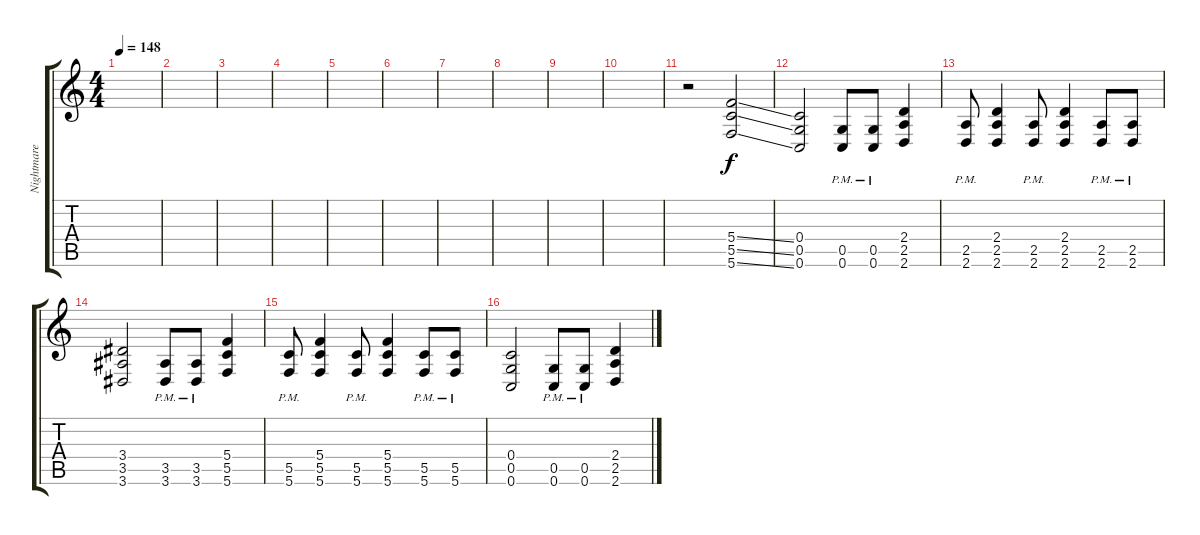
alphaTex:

\track ("Nightmare Industries" "Nightmare ") {instrument distortionguitar}
\staff {score tabs}
\tuning (D4 A3 F3 C3 G2 C2) {hide}
\ts (4 4)
\tempo 148
\clef g2
\ks c
|
|
|
|
|
|
|
|
|
|
r.2 (5.4{ss} 5.5{ss} 5.6{ss}).2 |
(0.4 0.5 0.6).2 (0.5{pm} 0.6{pm}).8 (0.5{pm} 0.6{pm}).8 (2.4 2.5 2.6).4 |
(2.5{pm} 2.6{pm}).8 (2.4 2.5 2.6).4 (2.5{pm} 2.6{pm}).8 (2.4 2.5 2.6).4 (2.5{pm} 2.6{pm}).8 (2.5{pm} 2.6{pm}).8 |
(3.4 3.5 3.6).2 (3.5{pm} 3.6{pm}).8 (3.5{pm} 3.6{pm}).8 (5.4 5.5 5.6).4 |
(5.5{pm} 5.6{pm}).8 (5.4 5.5 5.6).4 (5.5{pm} 5.6{pm}).8 (5.4 5.5 5.6).4 (5.5{pm} 5.6{pm}).8 (5.5{pm} 5.6{pm}).8 |
(0.4 0.5 0.6).2 (0.5{pm} 0.6{pm}).8 (0.5{pm} 0.6{pm}).8 (2.4 2.5 2.6).4
